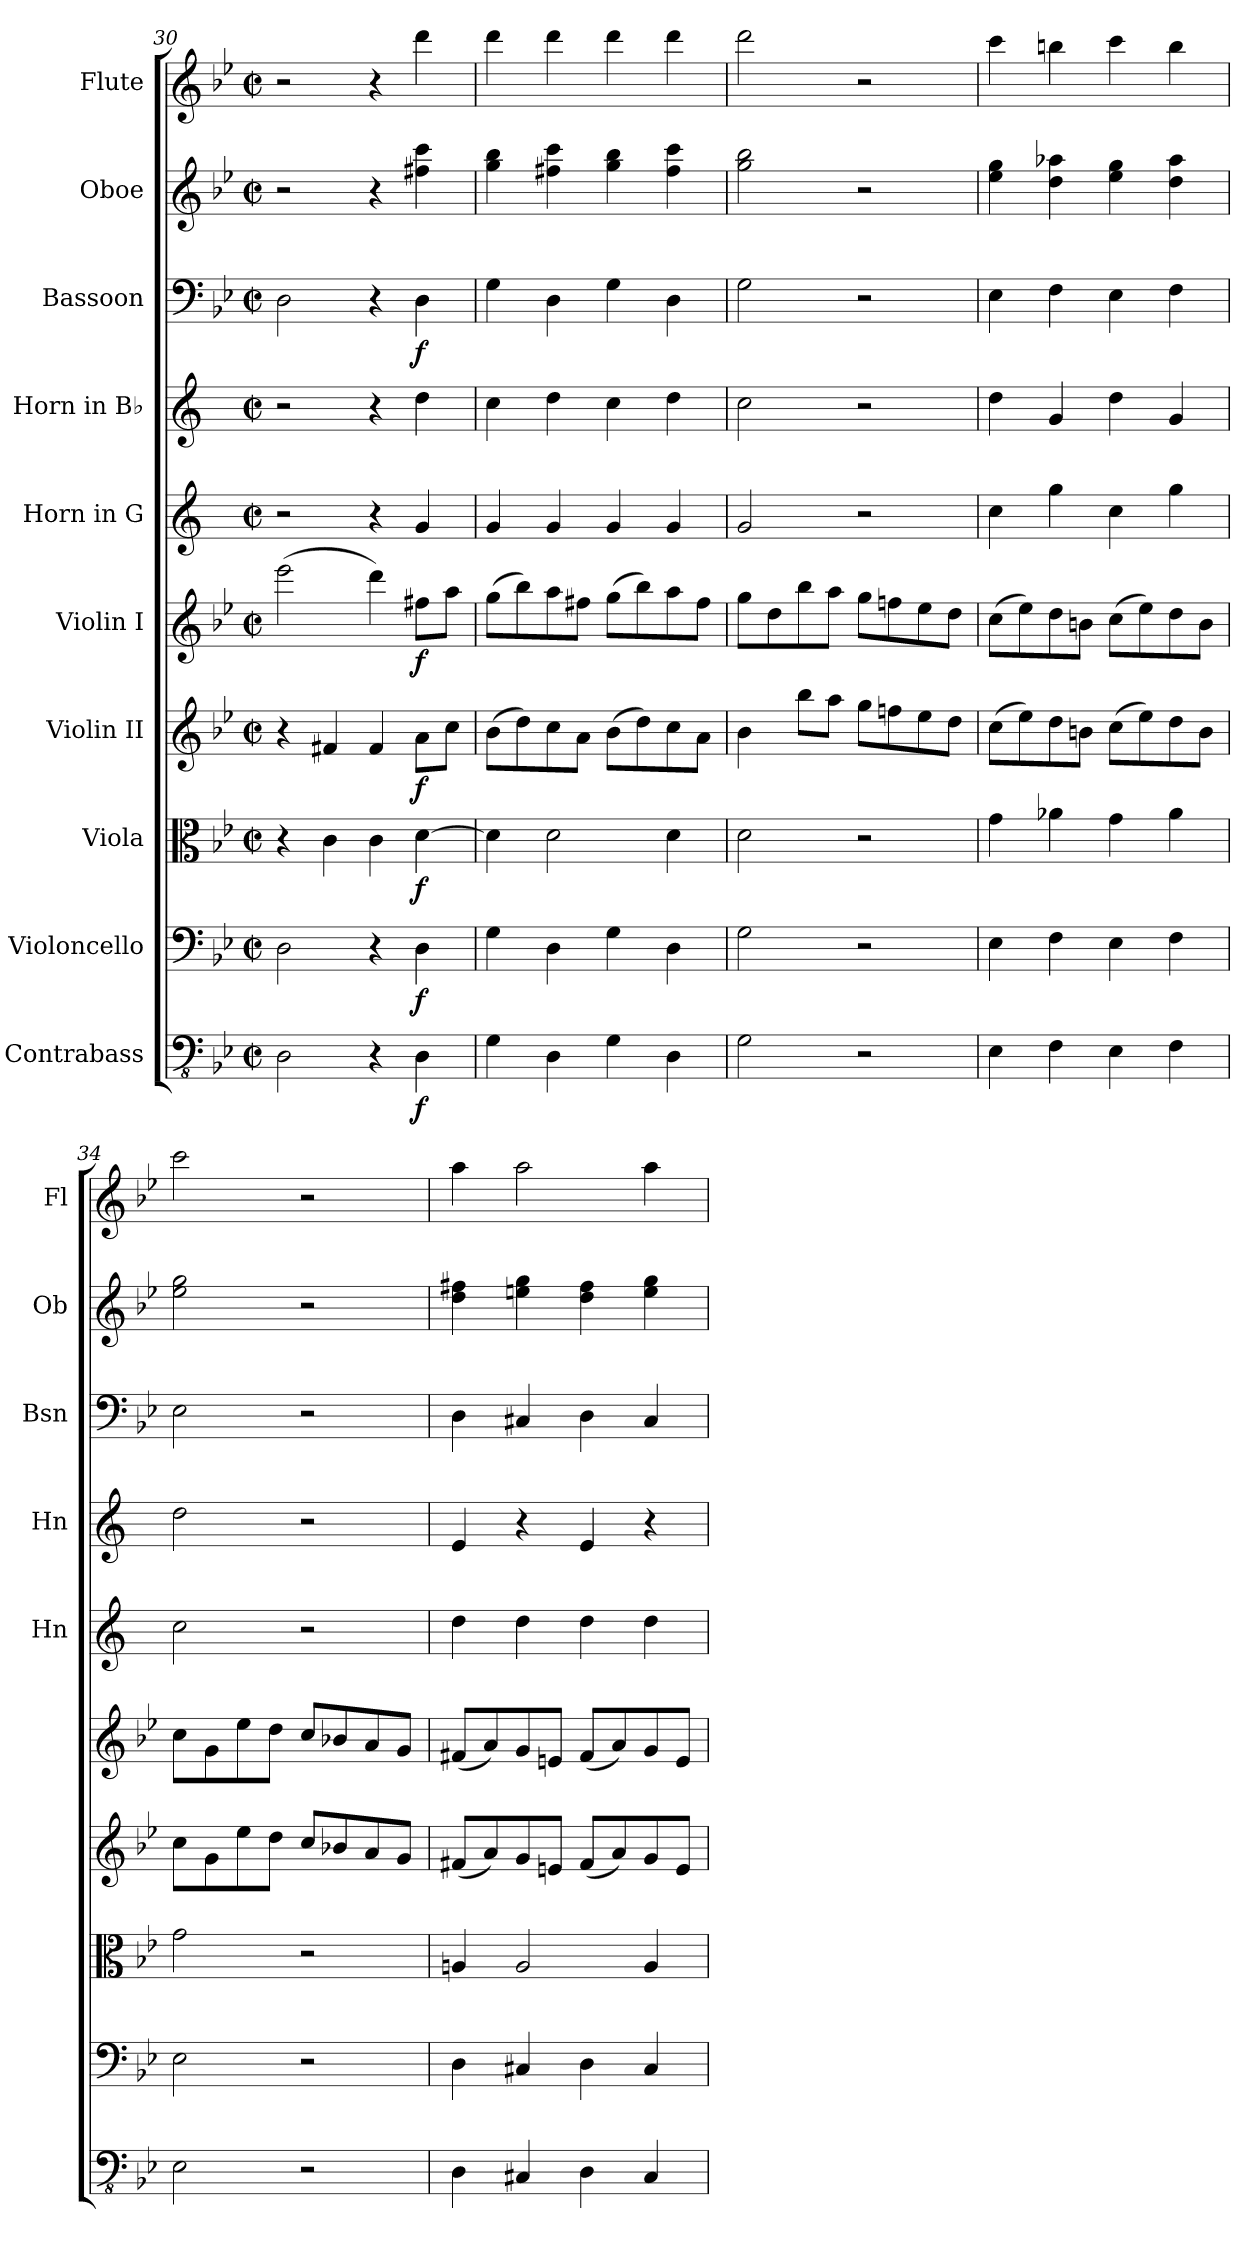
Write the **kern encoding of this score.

**kern	**dynam	**kern	**dynam	**kern	**dynam	**kern	**dynam	**kern	**dynam	**kern	**kern	**kern	**dynam	**kern	**kern
*part10	*part10	*part9	*part9	*part8	*part8	*part7	*part7	*part6	*part6	*part5	*part4	*part3	*part3	*part2	*part1
*staff10	*staff10	*staff9	*staff9	*staff8	*staff8	*staff7	*staff7	*staff6	*staff6	*staff5	*staff4	*staff3	*staff3	*staff2	*staff1
*I"Contrabass	*	*I"Violoncello	*	*I"Viola	*	*I"Violin II	*	*I"Violin I	*	*I"Horn in G	*I"Horn in B♭	*I"Bassoon	*	*I"Oboe	*I"Flute
*	*	*	*	*	*	*	*	*	*	*I'Hn	*I'Hn	*I'Bsn	*	*I'Ob	*I'Fl
*clefFv4	*	*clefF4	*	*clefC3	*	*clefG2	*	*clefG2	*	*clefG2	*clefG2	*clefF4	*	*clefG2	*clefG2
*	*	*	*	*	*	*	*	*	*	*ITrd3c5	*ITrd1c2	*	*	*	*
*k[b-e-]	*	*k[b-e-]	*	*k[b-e-]	*	*k[b-e-]	*	*k[b-e-]	*	*k[f#]	*k[b-e-]	*k[b-e-]	*	*k[b-e-]	*k[b-e-]
*M2/2	*	*M2/2	*	*M2/2	*	*M2/2	*	*M2/2	*	*M2/2	*M2/2	*M2/2	*	*M2/2	*M2/2
*met(c|)	*	*met(c|)	*	*met(c|)	*	*met(c|)	*	*met(c|)	*	*met(c|)	*met(c|)	*met(c|)	*	*met(c|)	*met(c|)
=30	=30	=30	=30	=30	=30	=30	=30	=30	=30	=30	=30	=30	=30	=30	=30
2DD\	.	2D\	.	4r	.	4r	.	(>2eee-\	.	2r	2r	2D\	.	2r	2r
.	.	.	.	4c\	.	4f#X/	.	.	.	.	.	.	.	.	.
4r	.	4r	.	4c\	.	4f#/	.	4ddd\)	.	4r	4r	4r	.	4r	4r
!	!LO:DY:b	!	!LO:DY:b	!	!LO:DY:b	!	!LO:DY:b	!	!LO:DY:b	!	!	!	!LO:DY:b	!	!
4DD\	f	4D\	f	[4d\	f	8a\L	f	8ff#X\L	f	4d/	4cc\	4D\	f	4ff#X\ 4ccc\	4ddd\
.	.	.	.	.	.	8cc\J	.	8aa\J	.	.	.	.	.	.	.
=31	=31	=31	=31	=31	=31	=31	=31	=31	=31	=31	=31	=31	=31	=31	=31
4GG\	.	4G\	.	4d\]	.	(>8b-\L	.	(>8gg\L	.	4d/	4b-\	4G\	.	4gg\ 4bb-\	4ddd\
.	.	.	.	.	.	8dd\)	.	8bb-\)	.	.	.	.	.	.	.
4DD\	.	4D\	.	2d\	.	8cc\	.	8aa\	.	4d/	4cc\	4D\	.	4ff#X\ 4ccc\	4ddd\
.	.	.	.	.	.	8a\J	.	8ff#X\J	.	.	.	.	.	.	.
4GG\	.	4G\	.	.	.	(>8b-\L	.	(>8gg\L	.	4d/	4b-\	4G\	.	4gg\ 4bb-\	4ddd\
.	.	.	.	.	.	8dd\)	.	8bb-\)	.	.	.	.	.	.	.
4DD\	.	4D\	.	4d\	.	8cc\	.	8aa\	.	4d/	4cc\	4D\	.	4ff#\ 4ccc\	4ddd\
.	.	.	.	.	.	8a\J	.	8ff#\J	.	.	.	.	.	.	.
=32	=32	=32	=32	=32	=32	=32	=32	=32	=32	=32	=32	=32	=32	=32	=32
2GG\	.	2G\	.	2d\	.	4b-\	.	8gg\L	.	2d/	2b-\	2G\	.	2gg\ 2bb-\	2ddd\
.	.	.	.	.	.	.	.	8dd\	.	.	.	.	.	.	.
.	.	.	.	.	.	8bb-\L	.	8bb-\	.	.	.	.	.	.	.
.	.	.	.	.	.	8aa\J	.	8aa\J	.	.	.	.	.	.	.
2r	.	2r	.	2r	.	8gg\L	.	8gg\L	.	2r	2r	2r	.	2r	2r
.	.	.	.	.	.	8ffn\	.	8ffn\	.	.	.	.	.	.	.
.	.	.	.	.	.	8ee-\	.	8ee-\	.	.	.	.	.	.	.
.	.	.	.	.	.	8dd\J	.	8dd\J	.	.	.	.	.	.	.
=33	=33	=33	=33	=33	=33	=33	=33	=33	=33	=33	=33	=33	=33	=33	=33
4EE-\	.	4E-\	.	4g\	.	(>8cc\L	.	(>8cc\L	.	4g\	4cc\	4E-\	.	4ee-\ 4gg\	4ccc\
.	.	.	.	.	.	8ee-\)	.	8ee-\)	.	.	.	.	.	.	.
4FF\	.	4F\	.	4a-X\	.	8dd\	.	8dd\	.	4dd\	4f/	4F\	.	4dd\ 4aa-X\	4bbn\
.	.	.	.	.	.	8bn\J	.	8bn\J	.	.	.	.	.	.	.
4EE-\	.	4E-\	.	4g\	.	(>8cc\L	.	(>8cc\L	.	4g\	4cc\	4E-\	.	4ee-\ 4gg\	4ccc\
.	.	.	.	.	.	8ee-\)	.	8ee-\)	.	.	.	.	.	.	.
4FF\	.	4F\	.	4a-\	.	8dd\	.	8dd\	.	4dd\	4f/	4F\	.	4dd\ 4aa-\	4bb\
.	.	.	.	.	.	8b\J	.	8b\J	.	.	.	.	.	.	.
=34	=34	=34	=34	=34	=34	=34	=34	=34	=34	=34	=34	=34	=34	=34	=34
2EE-\	.	2E-\	.	2g\	.	8cc\L	.	8cc\L	.	2g\	2cc\	2E-\	.	2ee-\ 2gg\	2ccc\
.	.	.	.	.	.	8g\	.	8g\	.	.	.	.	.	.	.
.	.	.	.	.	.	8ee-\	.	8ee-\	.	.	.	.	.	.	.
.	.	.	.	.	.	8dd\J	.	8dd\J	.	.	.	.	.	.	.
2r	.	2r	.	2r	.	8cc/L	.	8cc/L	.	2r	2r	2r	.	2r	2r
.	.	.	.	.	.	8b-X/	.	8b-X/	.	.	.	.	.	.	.
.	.	.	.	.	.	8a/	.	8a/	.	.	.	.	.	.	.
.	.	.	.	.	.	8g/J	.	8g/J	.	.	.	.	.	.	.
=35	=35	=35	=35	=35	=35	=35	=35	=35	=35	=35	=35	=35	=35	=35	=35
4DD\	.	4D\	.	4An/	.	(<8f#X/L	.	(<8f#X/L	.	4a\	4d/	4D\	.	4dd\ 4ff#X\	4aa\
.	.	.	.	.	.	8a/)	.	8a/)	.	.	.	.	.	.	.
4CC#X/	.	4C#X/	.	2A/	.	8g/	.	8g/	.	4a\	4r	4C#X/	.	4een\ 4gg\	2aa\
.	.	.	.	.	.	8en/J	.	8en/J	.	.	.	.	.	.	.
4DD\	.	4D\	.	.	.	(<8f#/L	.	(<8f#/L	.	4a\	4d/	4D\	.	4dd\ 4ff#\	.
.	.	.	.	.	.	8a/)	.	8a/)	.	.	.	.	.	.	.
4CC#/	.	4C#/	.	4A/	.	8g/	.	8g/	.	4a\	4r	4C#/	.	4ee\ 4gg\	4aa\
.	.	.	.	.	.	8e/J	.	8e/J	.	.	.	.	.	.	.
=	=	=	=	=	=	=	=	=	=	=	=	=	=	=	=
*-	*-	*-	*-	*-	*-	*-	*-	*-	*-	*-	*-	*-	*-	*-	*-
